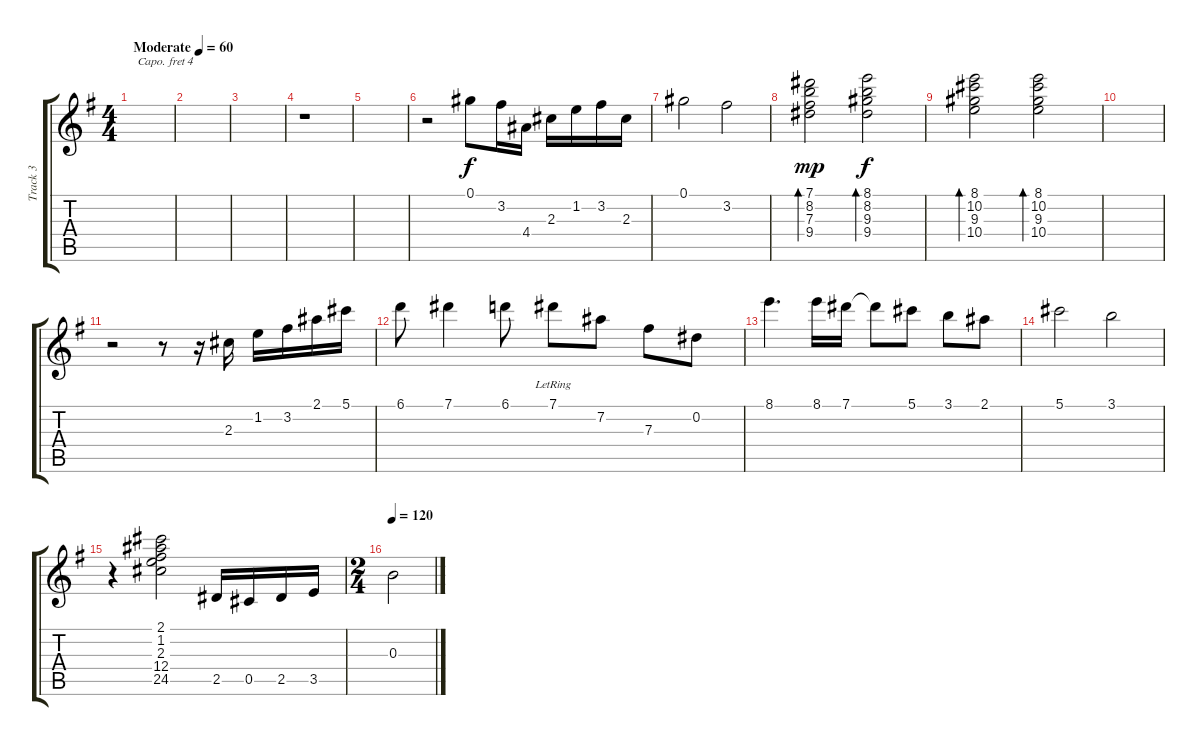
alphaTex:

\track ("Track 3" "Track 3") {instrument acousticguitarnylon}
\staff {score tabs}
\capo 4
\tuning (E4 B3 G3 D3 A2 E2) {hide}
\ts (4 4)
\tempo (60 "Moderate")
\clef g2
\ks g
|
|
|
r.1 |
|
r.2 0.1.8 3.2.16 4.4.16 2.3.16 1.2.16 3.2.16 2.3.16 |
0.1.2 3.2.2 |
(7.1 8.2 7.3 9.4).2{bd 480 dy mp} (8.1 8.2 9.3 9.4).2{bd 480 dy f} |
(8.1 10.2 9.3 10.4).2{bd 480} (8.1 10.2 9.3 10.4).2{bd 480} |
|
r.2 r.8 r.16 2.3.16 1.2.16 3.2.16 2.1.16 5.1.16 |
6.1.8 7.1.4 6.1.8 7.1{lr}.8 7.2.8 7.3.8 0.2.8 |
8.1.4{d} 8.1.16 7.1.16 7.1{t}.8 5.1.8 3.1.8 2.1.8 |
5.1.2 3.1.2 |
r.4 (2.1 1.2 2.3 12.4 24.5).2 2.5.16 0.5.16 2.5.16 3.5.16 |
\ts (2 4)
\tempo 120
0.3.2
